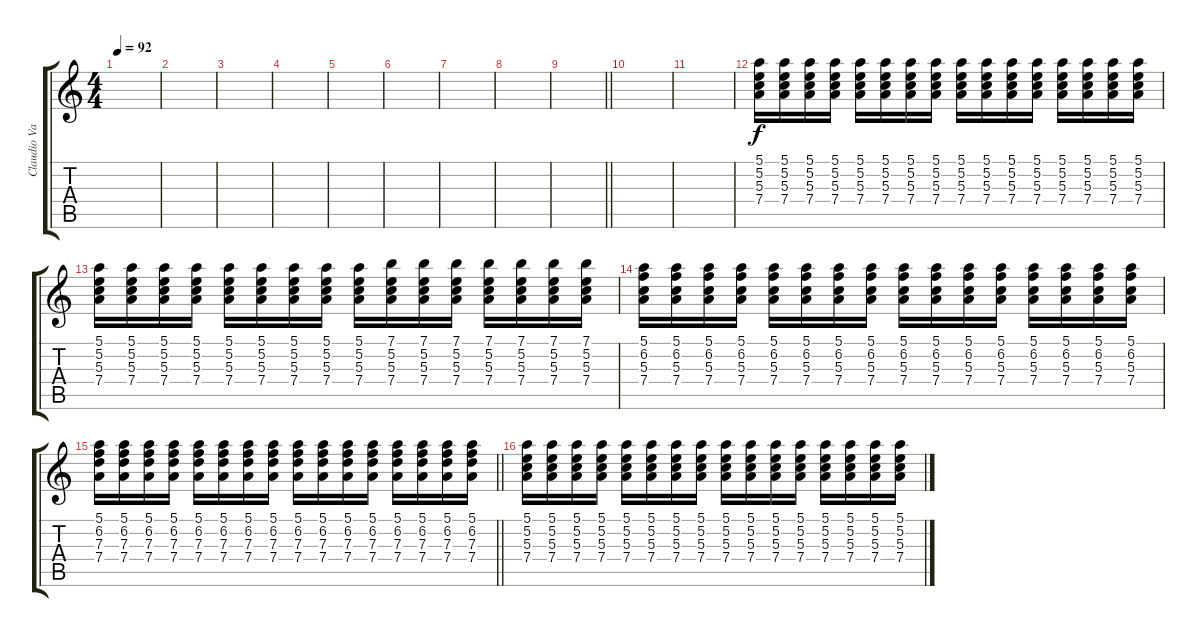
\track ("Claudio Valenzuela" "Claudio Va") {instrument electricguitarjazz}
\staff {score tabs}
\tuning (E4 B3 G3 D3 A2 E2) {hide}
\ts (4 4)
\tempo 92
\clef g2
\ks c
|
|
|
|
|
|
|
|
\barLineRight lightlight
|
|
|
(5.1 5.2 5.3 7.4).16 (5.1 5.2 5.3 7.4).16 (5.1 5.2 5.3 7.4).16 (5.1 5.2 5.3 7.4).16 (5.1 5.2 5.3 7.4).16 (5.1 5.2 5.3 7.4).16 (5.1 5.2 5.3 7.4).16 (5.1 5.2 5.3 7.4).16 (5.1 5.2 5.3 7.4).16 (5.1 5.2 5.3 7.4).16 (5.1 5.2 5.3 7.4).16 (5.1 5.2 5.3 7.4).16 (5.1 5.2 5.3 7.4).16 (5.1 5.2 5.3 7.4).16 (5.1 5.2 5.3 7.4).16 (5.1 5.2 5.3 7.4).16 |
(5.1 5.2 5.3 7.4).16 (5.1 5.2 5.3 7.4).16 (5.1 5.2 5.3 7.4).16 (5.1 5.2 5.3 7.4).16 (5.1 5.2 5.3 7.4).16 (5.1 5.2 5.3 7.4).16 (5.1 5.2 5.3 7.4).16 (5.1 5.2 5.3 7.4).16 (5.1 5.2 5.3 7.4).16 (7.1 5.2 5.3 7.4).16 (7.1 5.2 5.3 7.4).16 (7.1 5.2 5.3 7.4).16 (7.1 5.2 5.3 7.4).16 (7.1 5.2 5.3 7.4).16 (7.1 5.2 5.3 7.4).16 (7.1 5.2 5.3 7.4).16 |
(5.1 6.2 5.3 7.4).16 (5.1 6.2 5.3 7.4).16 (5.1 6.2 5.3 7.4).16 (5.1 6.2 5.3 7.4).16 (5.1 6.2 5.3 7.4).16 (5.1 6.2 5.3 7.4).16 (5.1 6.2 5.3 7.4).16 (5.1 6.2 5.3 7.4).16 (5.1 6.2 5.3 7.4).16 (5.1 6.2 5.3 7.4).16 (5.1 6.2 5.3 7.4).16 (5.1 6.2 5.3 7.4).16 (5.1 6.2 5.3 7.4).16 (5.1 6.2 5.3 7.4).16 (5.1 6.2 5.3 7.4).16 (5.1 6.2 5.3 7.4).16 |
\barLineRight lightlight
(5.1 6.2 7.3 7.4).16 (5.1 6.2 7.3 7.4).16 (5.1 6.2 7.3 7.4).16 (5.1 6.2 7.3 7.4).16 (5.1 6.2 7.3 7.4).16 (5.1 6.2 7.3 7.4).16 (5.1 6.2 7.3 7.4).16 (5.1 6.2 7.3 7.4).16 (5.1 6.2 7.3 7.4).16 (5.1 6.2 7.3 7.4).16 (5.1 6.2 7.3 7.4).16 (5.1 6.2 7.3 7.4).16 (5.1 6.2 7.3 7.4).16 (5.1 6.2 7.3 7.4).16 (5.1 6.2 7.3 7.4).16 (5.1 6.2 7.3 7.4).16 |
(5.1 5.2 5.3 7.4).16 (5.1 5.2 5.3 7.4).16 (5.1 5.2 5.3 7.4).16 (5.1 5.2 5.3 7.4).16 (5.1 5.2 5.3 7.4).16 (5.1 5.2 5.3 7.4).16 (5.1 5.2 5.3 7.4).16 (5.1 5.2 5.3 7.4).16 (5.1 5.2 5.3 7.4).16 (5.1 5.2 5.3 7.4).16 (5.1 5.2 5.3 7.4).16 (5.1 5.2 5.3 7.4).16 (5.1 5.2 5.3 7.4).16 (5.1 5.2 5.3 7.4).16 (5.1 5.2 5.3 7.4).16 (5.1 5.2 5.3 7.4).16
